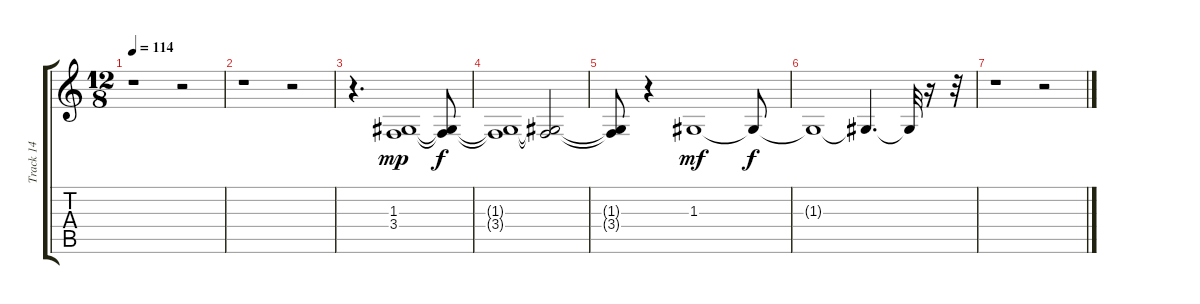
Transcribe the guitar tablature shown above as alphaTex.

\track ("Track 14" "Track 14") {instrument altosax}
\staff {score tabs}
\tuning (E4 B3 G3 D3 A2 E2) {hide}
\ts (12 8)
\tempo 114
\clef g2
\ks c
r.1{dy f} r.2 |
r.1 r.2 |
r.4{d} (1.3 3.4).1{dy mp} (1.3{t} 3.4{t}).8{dy f} |
(1.3{t} 3.4{t}).1 (1.3{t} 3.4{t}).2 |
(1.3{t} 3.4{t}).8 r.4 1.3.1{dy mf} 1.3{t}.8{dy f} |
1.3{t}.1 1.3{t}.4{d} 1.3{t}.32 r.16 r.32 |
r.1 r.2
